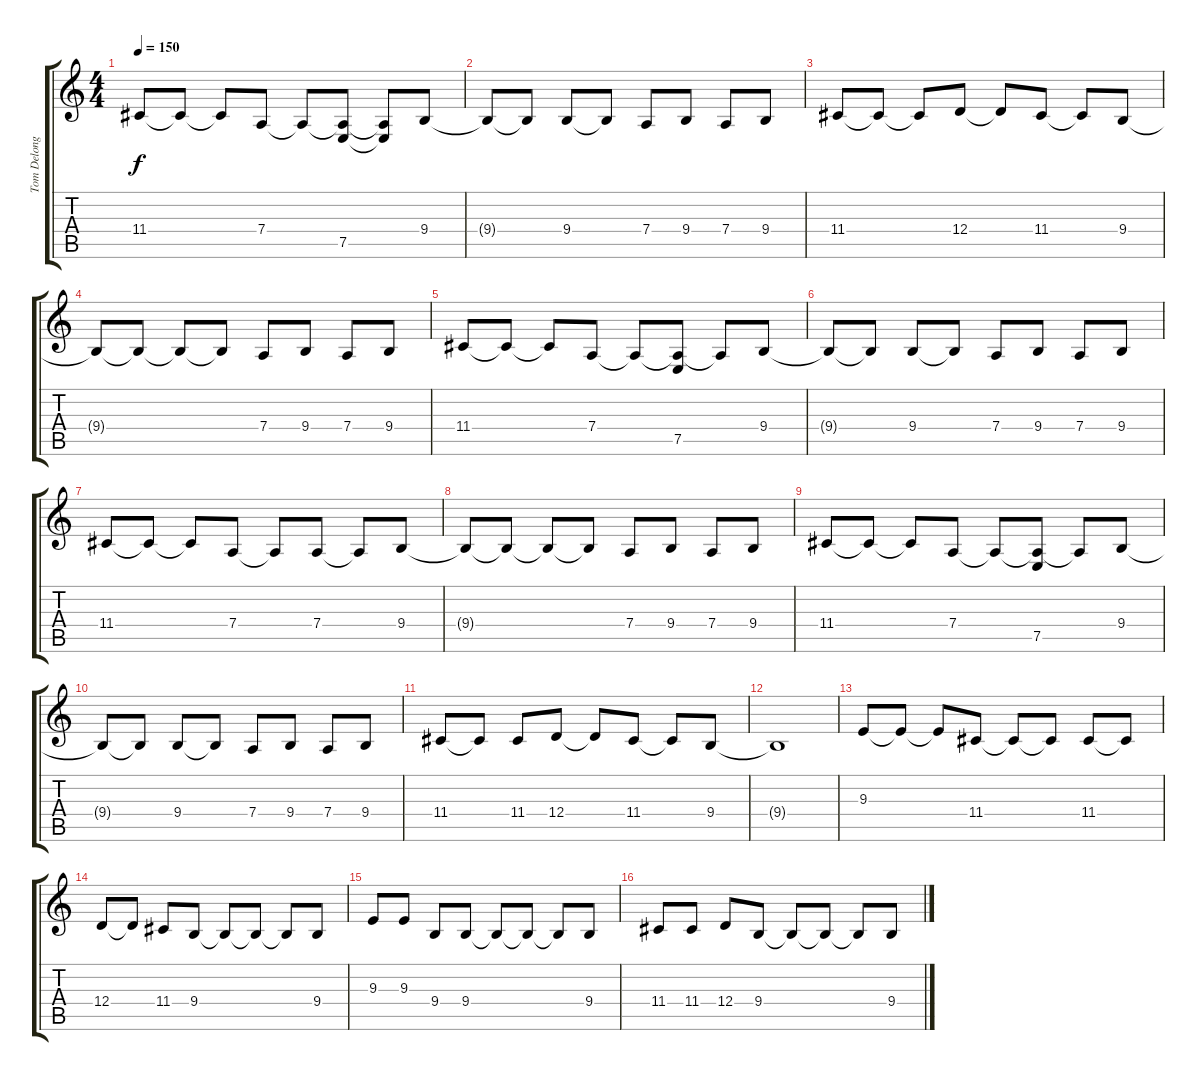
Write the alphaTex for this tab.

\track ("Tom Delonge - Vocals" "Tom Delong") {instrument flute}
\staff {score tabs}
\tuning (E4 B3 G3 D3 A2 E2) {hide}
\ts (4 4)
\tempo 150
\clef g2
\ks c
11.4.8{dy f} 11.4{t}.8 11.4{t}.8 7.4.8 7.4{t}.8 (7.4{t} 7.5).8 (7.4{t} 7.5{t}).8 9.4.8 |
9.4{t}.8 9.4{t}.8 9.4.8 9.4{t}.8 7.4.8 9.4.8 7.4.8 9.4.8 |
11.4.8 11.4{t}.8 11.4{t}.8 12.4.8 12.4{t}.8 11.4.8 11.4{t}.8 9.4.8 |
9.4{t}.8 9.4{t}.8 9.4{t}.8 9.4{t}.8 7.4.8 9.4.8 7.4.8 9.4.8 |
11.4.8 11.4{t}.8 11.4{t}.8 7.4.8 7.4{t}.8 (7.4{t} 7.5).8 7.4{t}.8 9.4.8 |
9.4{t}.8 9.4{t}.8 9.4.8 9.4{t}.8 7.4.8 9.4.8 7.4.8 9.4.8 |
11.4.8 11.4{t}.8 11.4{t}.8 7.4.8 7.4{t}.8 7.4.8 7.4{t}.8 9.4.8 |
9.4{t}.8 9.4{t}.8 9.4{t}.8 9.4{t}.8 7.4.8 9.4.8 7.4.8 9.4.8 |
11.4.8 11.4{t}.8 11.4{t}.8 7.4.8 7.4{t}.8 (7.4{t} 7.5).8 7.4{t}.8 9.4.8 |
9.4{t}.8 9.4{t}.8 9.4.8 9.4{t}.8 7.4.8 9.4.8 7.4.8 9.4.8 |
11.4.8 11.4{t}.8 11.4.8 12.4.8 12.4{t}.8 11.4.8 11.4{t}.8 9.4.8 |
9.4{t}.1 |
9.3.8 9.3{t}.8 9.3{t}.8 11.4.8 11.4{t}.8 11.4{t}.8 11.4.8 11.4{t}.8 |
12.4.8 12.4{t}.8 11.4.8 9.4.8 9.4{t}.8 9.4{t}.8 9.4{t}.8 9.4.8 |
9.3.8 9.3.8 9.4.8 9.4.8 9.4{t}.8 9.4{t}.8 9.4{t}.8 9.4.8 |
11.4.8 11.4.8 12.4.8 9.4.8 9.4{t}.8 9.4{t}.8 9.4{t}.8 9.4.8
